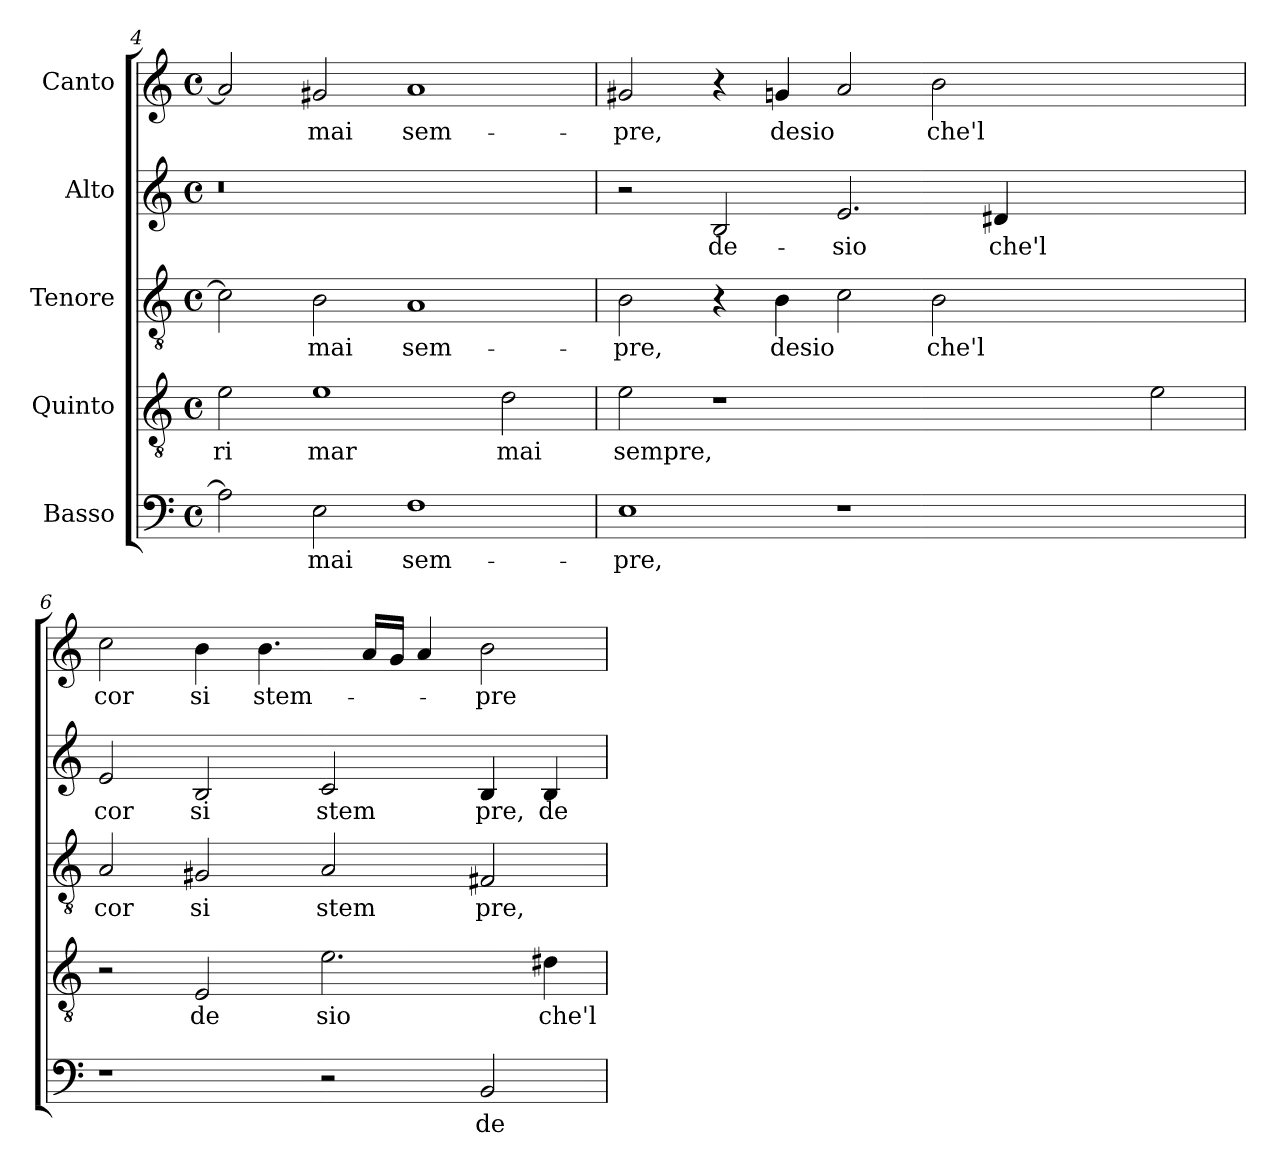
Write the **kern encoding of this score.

**kern	**text	**kern	**text	**kern	**text	**kern	**text	**kern	**text
*part5	*part5	*part4	*part4	*part3	*part3	*part2	*part2	*part1	*part1
*staff5	*staff5	*staff4	*staff4	*staff3	*staff3	*staff2	*staff2	*staff1	*staff1
*I"Basso	*	*I"Quinto	*	*I"Tenore	*	*I"Alto	*	*I"Canto	*
*clefF4	*	*clefGv2	*	*clefGv2	*	*clefG2	*	*clefG2	*
*M4/4	*	*M4/4	*	*M4/4	*	*M4/4	*	*M4/4	*
*met(c)	*	*met(c)	*	*met(c)	*	*met(c)	*	*met(c)	*
=4	=4	=4	=4	=4	=4	=4	=4	=4	=4
!	!	!	!LO:LY:b:cj	!	!	!	!	!	!
2A\]	.	2e\	ri	2c\]	.	0r	.	2a/]	.
!	!LO:LY:b:cj	!	!LO:LY:b:cj	!	!LO:LY:b:cj	!	!	!	!LO:LY:b:cj
2E\	mai	1e	mar	2B\	mai	.	.	2g#X/	mai
!	!LO:LY:b:cj	!	!	!	!LO:LY:b:cj	!	!	!	!LO:LY:b:cj
1F	sem-	.	.	1A	sem-	.	.	1a	sem-
!	!	!	!LO:LY:b:cj	!	!	!	!	!	!
.	.	2d\	mai	.	.	.	.	.	.
=5	=5	=5	=5	=5	=5	=5	=5	=5	=5
!	!LO:LY:b:cj	!	!LO:LY:b:cj	!	!LO:LY:b:cj	!	!	!	!LO:LY:b:cj
1E	-pre,	2e\	sempre,	2B\	-pre,	2r	.	2g#X/	-pre,
!	!	!LO:N:vis=1	!	!	!	!	!LO:LY:b:cj	!	!
.	.	0r	.	4r	.	2B/	de-	4r	.
!	!	!	!	!	!LO:LY:b	!	!	!	!LO:LY:b
.	.	.	.	4B\	desio	.	.	4gn/	desio
!LO:N:vis=1	!	!	!	!	!	!	!LO:LY:b:cj	!	!
0r	.	.	.	2c\	.	2.e/	-sio	2a/	.
!	!	!	!	!	!LO:LY:b:cj	!	!	!	!LO:LY:b:cj
.	.	.	.	2B\	che'l	.	.	2b\	che'l
!	!	!	!	!	!	!	!LO:LY:b:cj	!	!
.	.	.	.	.	.	4d#X/	che'l	.	.
.	.	.	.	1ryy	.	1ryy	.	1ryy	.
.	.	2e\	.	.	.	.	.	.	.
!!LO:LB:g=z
=6	=6	=6	=6	=6	=6	=6	=6	=6	=6
!	!	!	!	!	!LO:LY:b:cj	!	!LO:LY:b:cj	!	!LO:LY:b:cj
1r	.	2r	.	2A/	cor	2e/	cor	2cc\	cor
!	!	!	!LO:LY:b:cj	!	!LO:LY:b:cj	!	!LO:LY:b:cj	!	!LO:LY:b:cj
.	.	2E/	de	2G#X/	si	2B/	si	4b\	si
!	!	!	!	!	!	!	!	!	!LO:LY:b
.	.	.	.	.	.	.	.	4.b\	stem-
!	!	!	!LO:LY:b:cj	!	!LO:LY:b:cj	!	!LO:LY:b:cj	!	!
2r	.	2.e\	sio	2A/	stem	2c/	stem	.	.
.	.	.	.	.	.	.	.	16a/L	.
.	.	.	.	.	.	.	.	16g/J	.
.	.	.	.	.	.	.	.	4a/	.
!	!LO:LY:b:cj	!	!	!	!LO:LY:b:cj	!	!LO:LY:b:cj	!	!LO:LY:b
2BB/	de	.	.	2F#X/	pre,	4B/	pre,	2b\	-pre
!	!	!	!LO:LY:b:cj	!	!	!	!LO:LY:b:cj	!	!
.	.	4d#X\	che'l	.	.	4B/	de	.	.
=	=	=	=	=	=	=	=	=	=
*-	*-	*-	*-	*-	*-	*-	*-	*-	*-
